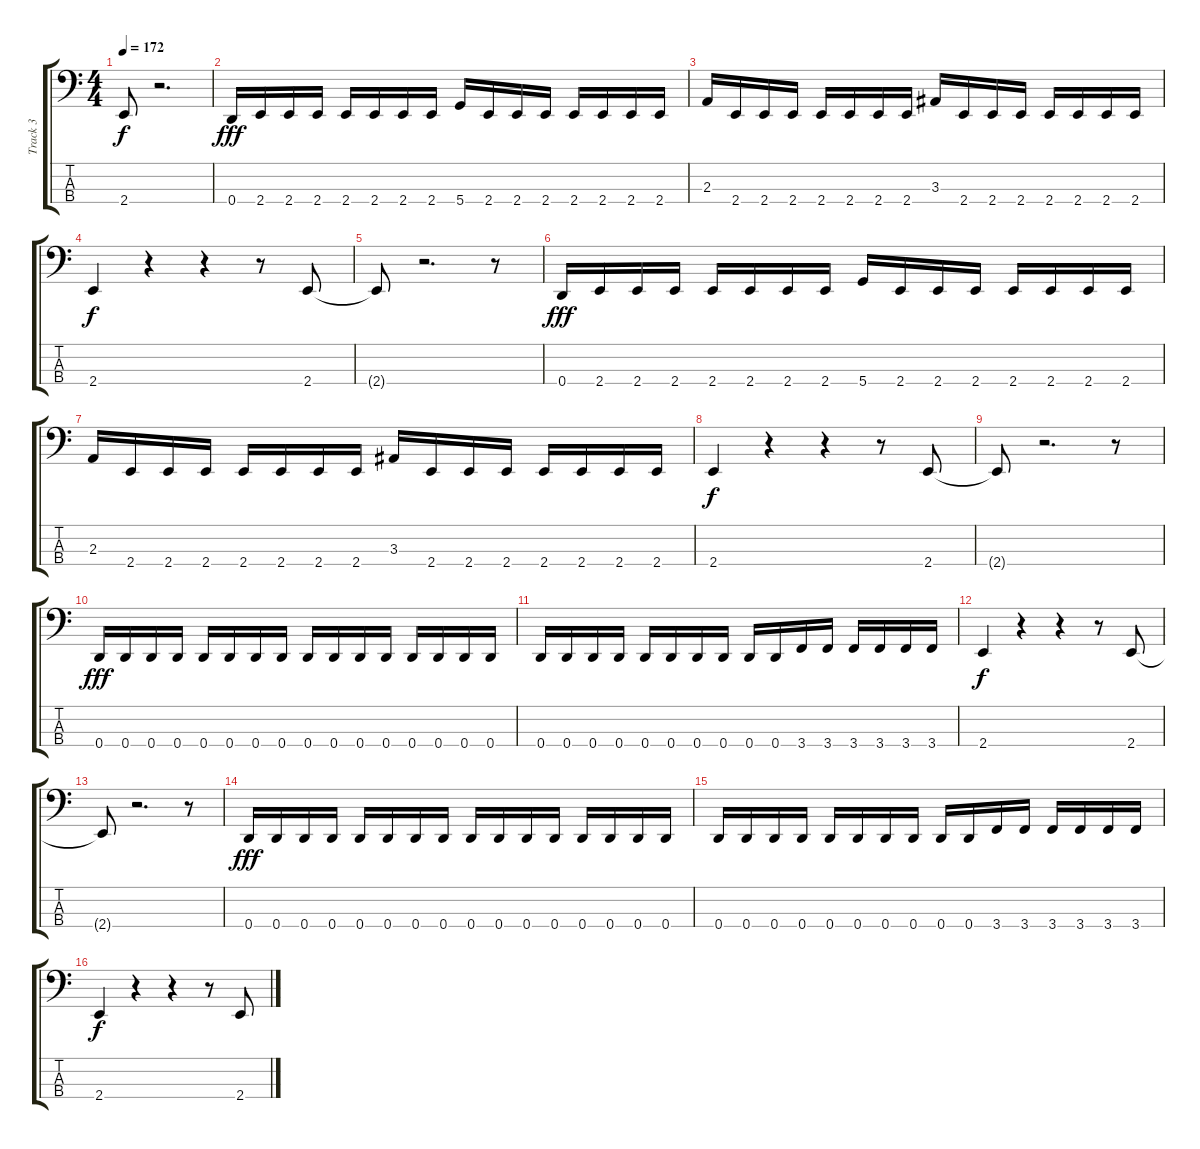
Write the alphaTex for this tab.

\track ("Track 3" "Track 3") {instrument electricbasspick}
\staff {score tabs}
\tuning (F2 C2 G1 D1) {hide}
\ts (4 4)
\tempo 172
\clef f4
\ks c
2.4{t}.8{dy f} r.2{d} |
0.4.16{dy fff} 2.4.16 2.4.16 2.4.16 2.4.16 2.4.16 2.4.16 2.4.16 5.4.16 2.4.16 2.4.16 2.4.16 2.4.16 2.4.16 2.4.16 2.4.16 |
2.3.16 2.4.16 2.4.16 2.4.16 2.4.16 2.4.16 2.4.16 2.4.16 3.3.16 2.4.16 2.4.16 2.4.16 2.4.16 2.4.16 2.4.16 2.4.16 |
2.4.4{dy f} r.4 r.4 r.8 2.4.8 |
2.4{t}.8 r.2{d} r.8 |
0.4.16{dy fff} 2.4.16 2.4.16 2.4.16 2.4.16 2.4.16 2.4.16 2.4.16 5.4.16 2.4.16 2.4.16 2.4.16 2.4.16 2.4.16 2.4.16 2.4.16 |
2.3.16 2.4.16 2.4.16 2.4.16 2.4.16 2.4.16 2.4.16 2.4.16 3.3.16 2.4.16 2.4.16 2.4.16 2.4.16 2.4.16 2.4.16 2.4.16 |
2.4.4{dy f} r.4 r.4 r.8 2.4.8 |
2.4{t}.8 r.2{d} r.8 |
0.4.16{dy fff} 0.4.16 0.4.16 0.4.16 0.4.16 0.4.16 0.4.16 0.4.16 0.4.16 0.4.16 0.4.16 0.4.16 0.4.16 0.4.16 0.4.16 0.4.16 |
0.4.16 0.4.16 0.4.16 0.4.16 0.4.16 0.4.16 0.4.16 0.4.16 0.4.16 0.4.16 3.4.16 3.4.16 3.4.16 3.4.16 3.4.16 3.4.16 |
2.4.4{dy f} r.4 r.4 r.8 2.4.8 |
2.4{t}.8 r.2{d} r.8 |
0.4.16{dy fff} 0.4.16 0.4.16 0.4.16 0.4.16 0.4.16 0.4.16 0.4.16 0.4.16 0.4.16 0.4.16 0.4.16 0.4.16 0.4.16 0.4.16 0.4.16 |
0.4.16 0.4.16 0.4.16 0.4.16 0.4.16 0.4.16 0.4.16 0.4.16 0.4.16 0.4.16 3.4.16 3.4.16 3.4.16 3.4.16 3.4.16 3.4.16 |
2.4.4{dy f} r.4 r.4 r.8 2.4.8
